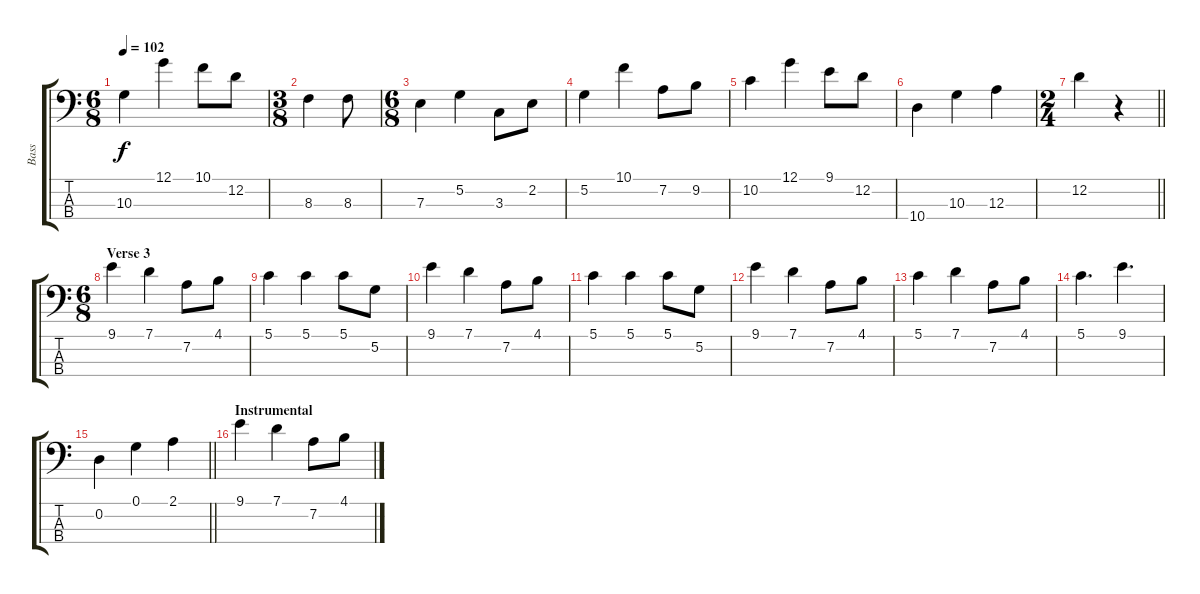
\track ("Bass" "Bass") {instrument electricbassfinger}
\staff {score tabs}
\tuning (G2 D2 A1 E1) {hide}
\ts (6 8)
\tempo 102
\clef f4
\ks c
10.3.4{dy f} 12.1.4 10.1.8 12.2.8 |
\ts (3 8)
8.3.4 8.3.8 |
\ts (6 8)
7.3.4 5.2.4 3.3.8 2.2.8 |
5.2.4 10.1.4 7.2.8 9.2.8 |
10.2.4 12.1.4 9.1.8 12.2.8 |
10.4.4 10.3.4 12.3.4 |
\ts (2 4)
\barLineRight lightlight
12.2.4 r.4 |
\ts (6 8)
\section ("" "Verse 3")
9.1.4 7.1.4 7.2.8 4.1.8 |
5.1.4 5.1.4 5.1.8 5.2.8 |
9.1.4 7.1.4 7.2.8 4.1.8 |
5.1.4 5.1.4 5.1.8 5.2.8 |
9.1.4 7.1.4 7.2.8 4.1.8 |
5.1.4 7.1.4 7.2.8 4.1.8 |
5.1.4{d} 9.1.4{d} |
\barLineRight lightlight
0.2.4 0.1.4 2.1.4 |
\section ("" "Instrumental")
9.1.4 7.1.4 7.2.8 4.1.8
